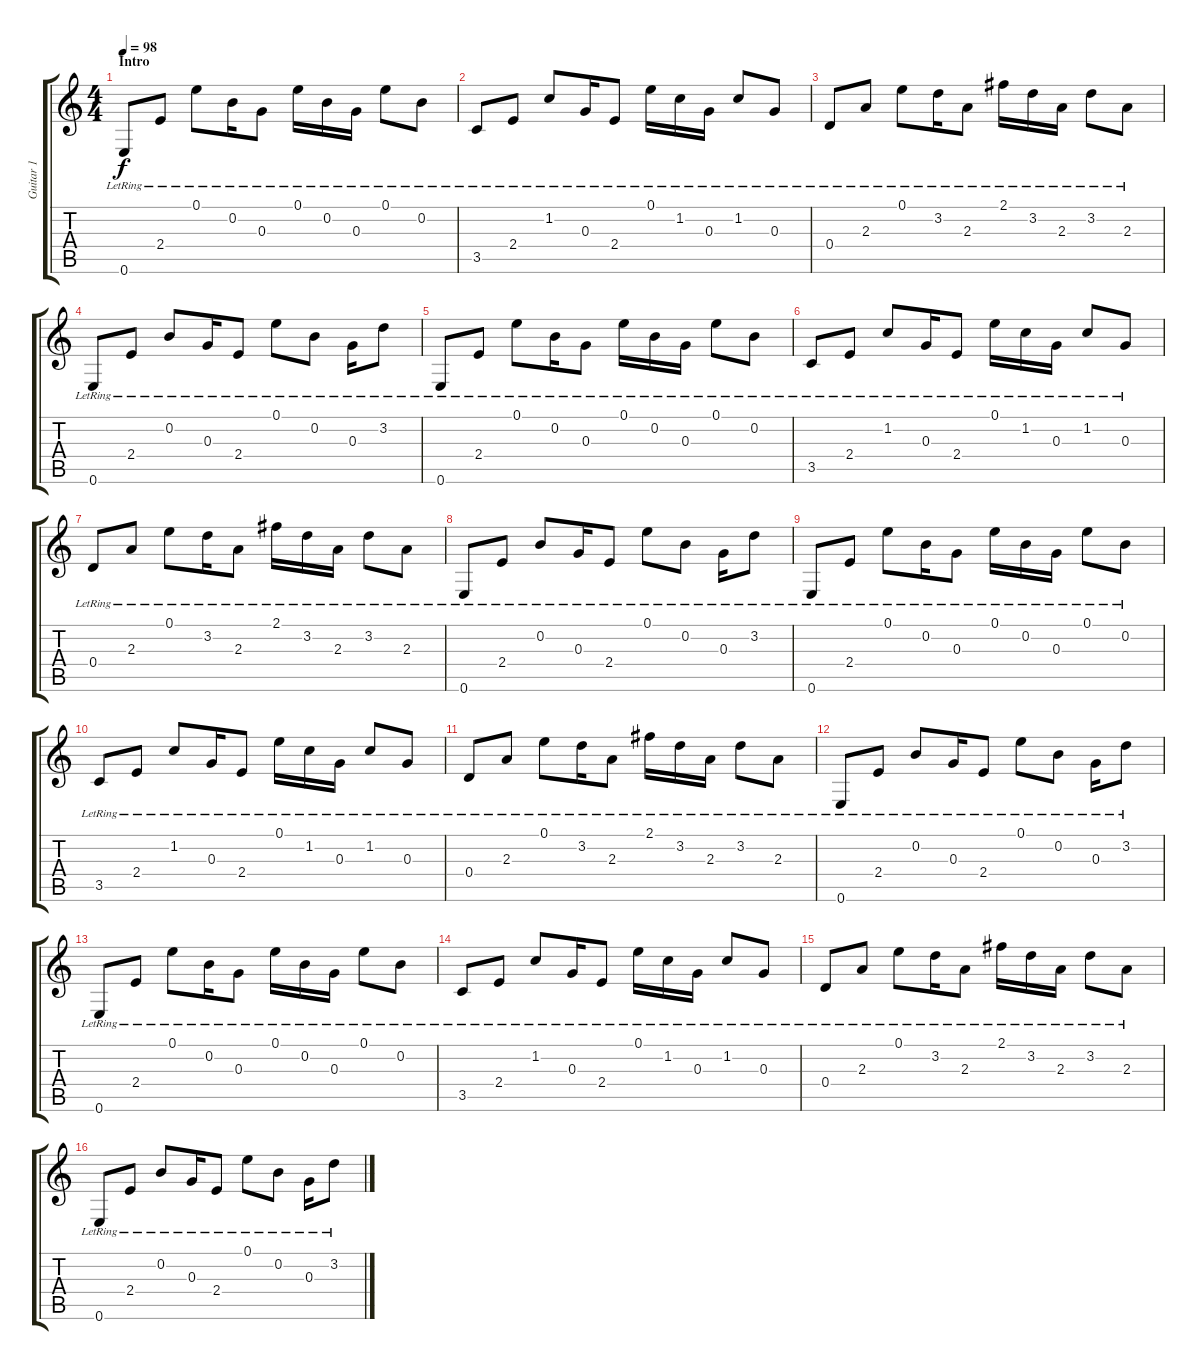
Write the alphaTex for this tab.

\track ("Guitar 1" "Guitar 1") {instrument acousticguitarsteel}
\staff {score tabs}
\tuning (E4 B3 G3 D3 A2 E2) {hide}
\ts (4 4)
\section ("" "Intro")
\tempo 98
\clef g2
\ks c
0.6{lr}.8{dy f instrument acousticguitarsteel} 2.4{lr}.8 0.1{lr}.8 0.2{lr}.16 0.3{lr}.8 0.1{lr}.16 0.2{lr}.16 0.3{lr}.16 0.1{lr}.8 0.2{lr}.8 |
3.5{lr}.8 2.4{lr}.8 1.2{lr}.8 0.3{lr}.16 2.4{lr}.8 0.1{lr}.16 1.2{lr}.16 0.3{lr}.16 1.2{lr}.8 0.3{lr}.8 |
0.4{lr}.8 2.3{lr}.8 0.1{lr}.8 3.2{lr}.16 2.3{lr}.8 2.1{lr}.16 3.2{lr}.16 2.3{lr}.16 3.2{lr}.8 2.3{lr}.8 |
0.6{lr}.8 2.4{lr}.8 0.2{lr}.8 0.3{lr}.16 2.4{lr}.8 0.1{lr}.8 0.2{lr}.8 0.3{lr}.16 3.2{lr}.8 |
0.6{lr}.8 2.4{lr}.8 0.1{lr}.8 0.2{lr}.16 0.3{lr}.8 0.1{lr}.16 0.2{lr}.16 0.3{lr}.16 0.1{lr}.8 0.2{lr}.8 |
3.5{lr}.8 2.4{lr}.8 1.2{lr}.8 0.3{lr}.16 2.4{lr}.8 0.1{lr}.16 1.2{lr}.16 0.3{lr}.16 1.2{lr}.8 0.3{lr}.8 |
0.4{lr}.8 2.3{lr}.8 0.1{lr}.8 3.2{lr}.16 2.3{lr}.8 2.1{lr}.16 3.2{lr}.16 2.3{lr}.16 3.2{lr}.8 2.3{lr}.8 |
0.6{lr}.8 2.4{lr}.8 0.2{lr}.8 0.3{lr}.16 2.4{lr}.8 0.1{lr}.8 0.2{lr}.8 0.3{lr}.16 3.2{lr}.8 |
0.6{lr}.8 2.4{lr}.8 0.1{lr}.8 0.2{lr}.16 0.3{lr}.8 0.1{lr}.16 0.2{lr}.16 0.3{lr}.16 0.1{lr}.8 0.2{lr}.8 |
3.5{lr}.8 2.4{lr}.8 1.2{lr}.8 0.3{lr}.16 2.4{lr}.8 0.1{lr}.16 1.2{lr}.16 0.3{lr}.16 1.2{lr}.8 0.3{lr}.8 |
0.4{lr}.8 2.3{lr}.8 0.1{lr}.8 3.2{lr}.16 2.3{lr}.8 2.1{lr}.16 3.2{lr}.16 2.3{lr}.16 3.2{lr}.8 2.3{lr}.8 |
0.6{lr}.8 2.4{lr}.8 0.2{lr}.8 0.3{lr}.16 2.4{lr}.8 0.1{lr}.8 0.2{lr}.8 0.3{lr}.16 3.2{lr}.8 |
0.6{lr}.8 2.4{lr}.8 0.1{lr}.8 0.2{lr}.16 0.3{lr}.8 0.1{lr}.16 0.2{lr}.16 0.3{lr}.16 0.1{lr}.8 0.2{lr}.8 |
3.5{lr}.8 2.4{lr}.8 1.2{lr}.8 0.3{lr}.16 2.4{lr}.8 0.1{lr}.16 1.2{lr}.16 0.3{lr}.16 1.2{lr}.8 0.3{lr}.8 |
0.4{lr}.8 2.3{lr}.8 0.1{lr}.8 3.2{lr}.16 2.3{lr}.8 2.1{lr}.16 3.2{lr}.16 2.3{lr}.16 3.2{lr}.8 2.3{lr}.8 |
0.6{lr}.8 2.4{lr}.8 0.2{lr}.8 0.3{lr}.16 2.4{lr}.8 0.1{lr}.8 0.2{lr}.8 0.3{lr}.16 3.2{lr}.8
